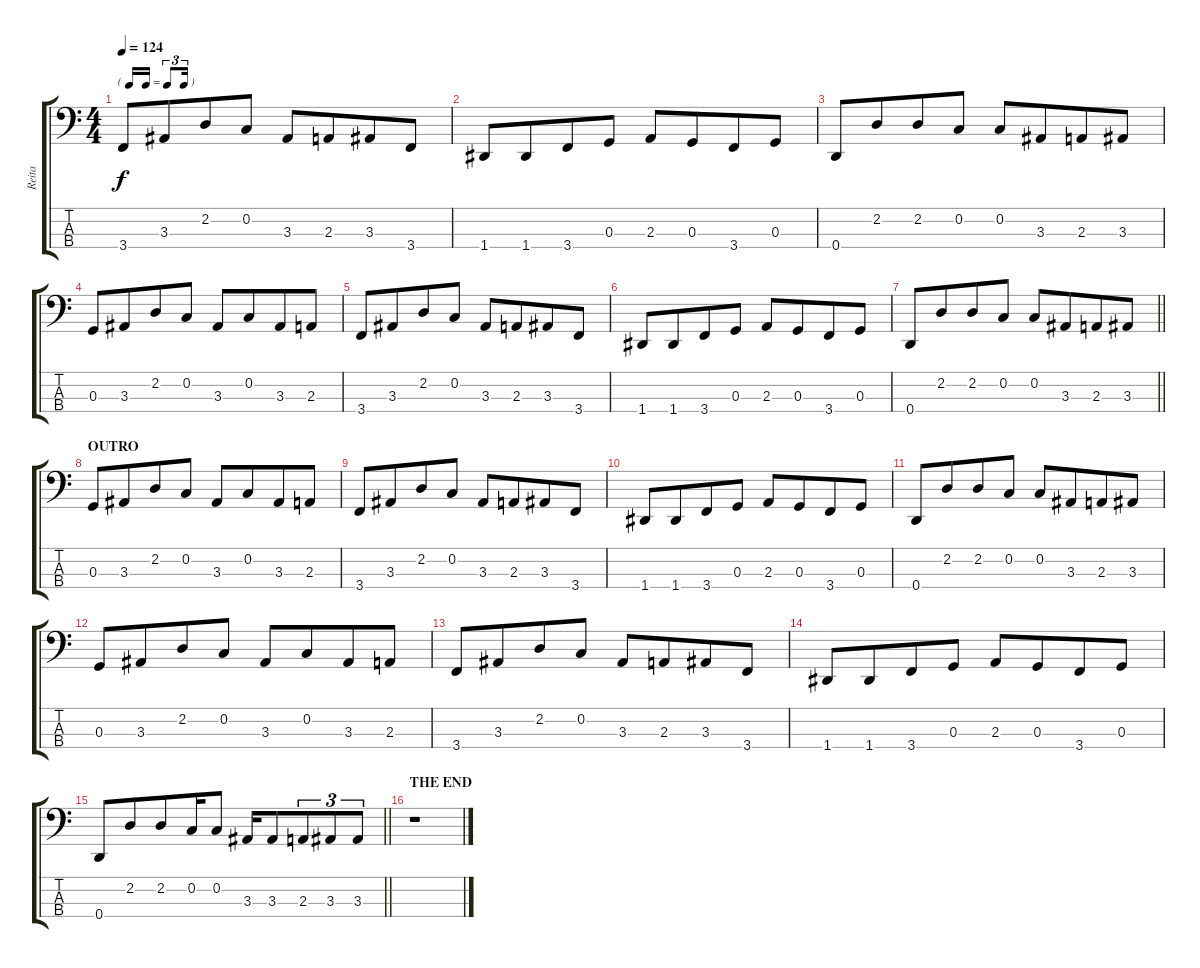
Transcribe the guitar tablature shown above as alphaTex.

\track ("Reita" "Reita") {instrument electricbassfinger}
\staff {score tabs}
\tuning (F2 C2 G1 D1) {hide}
\ts (4 4)
\tf triplet16th
\tempo 124
\clef f4
\ks c
3.4.8{dy f} 3.3.8{beam merge} 2.2.8 0.2.8 3.3.8 2.3.8{beam merge} 3.3.8 3.4.8 |
1.4.8 1.4.8{beam merge} 3.4.8 0.3.8 2.3.8 0.3.8{beam merge} 3.4.8 0.3.8 |
0.4.8 2.2.8{beam merge} 2.2.8 0.2.8 0.2.8 3.3.8{beam merge} 2.3.8 3.3.8 |
0.3.8 3.3.8{beam merge} 2.2.8 0.2.8 3.3.8 0.2.8{beam merge} 3.3.8 2.3.8 |
3.4.8 3.3.8{beam merge} 2.2.8 0.2.8 3.3.8 2.3.8{beam merge} 3.3.8 3.4.8 |
1.4.8 1.4.8{beam merge} 3.4.8 0.3.8 2.3.8 0.3.8{beam merge} 3.4.8 0.3.8 |
\barLineRight lightlight
0.4.8 2.2.8{beam merge} 2.2.8 0.2.8 0.2.8 3.3.8{beam merge} 2.3.8 3.3.8 |
\section ("" "OUTRO")
0.3.8 3.3.8{beam merge} 2.2.8 0.2.8 3.3.8 0.2.8{beam merge} 3.3.8 2.3.8 |
3.4.8 3.3.8{beam merge} 2.2.8 0.2.8 3.3.8 2.3.8{beam merge} 3.3.8 3.4.8 |
1.4.8 1.4.8{beam merge} 3.4.8 0.3.8 2.3.8 0.3.8{beam merge} 3.4.8 0.3.8 |
0.4.8 2.2.8{beam merge} 2.2.8 0.2.8 0.2.8 3.3.8{beam merge} 2.3.8 3.3.8 |
0.3.8 3.3.8{beam merge} 2.2.8 0.2.8 3.3.8 0.2.8{beam merge} 3.3.8 2.3.8 |
3.4.8 3.3.8{beam merge} 2.2.8 0.2.8 3.3.8 2.3.8{beam merge} 3.3.8 3.4.8 |
1.4.8 1.4.8{beam merge} 3.4.8 0.3.8 2.3.8 0.3.8{beam merge} 3.4.8 0.3.8 |
\barLineRight lightlight
0.4.8 2.2.8{beam merge} 2.2.8 0.2.16 0.2.8 3.3.16 3.3.8{beam merge} 2.3.8{tu (3 2)} 3.3.8{tu (3 2)} 3.3.8{tu (3 2)} |
\section ("" "THE END")
r.1
